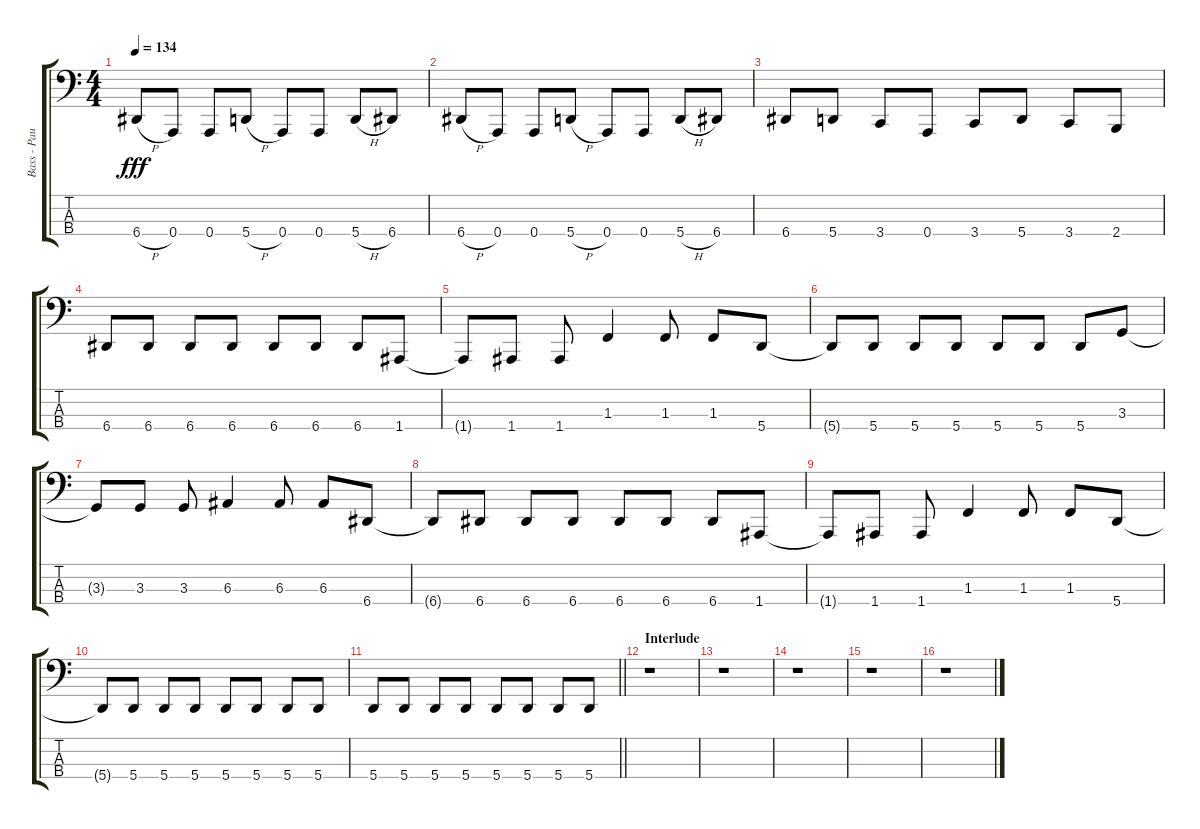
\track ("Bass - Paul" "Bass - Pau") {instrument electricbasspick}
\staff {score tabs}
\tuning (D2 A1 E1 A0) {hide}
\ts (4 4)
\tempo 134
\clef f4
\ks c
6.4{h}.8{dy fff} 0.4.8 0.4.8 5.4{h}.8 0.4.8 0.4.8 5.4{h}.8 6.4.8 |
6.4{h}.8 0.4.8 0.4.8 5.4{h}.8 0.4.8 0.4.8 5.4{h}.8 6.4.8 |
6.4.8 5.4.8 3.4.8 0.4.8 3.4.8 5.4.8 3.4.8 2.4.8 |
6.4.8 6.4.8 6.4.8 6.4.8 6.4.8 6.4.8 6.4.8 1.4.8 |
1.4{t}.8 1.4.8 1.4.8 1.3.4 1.3.8 1.3.8 5.4.8 |
5.4{t}.8 5.4.8 5.4.8 5.4.8 5.4.8 5.4.8 5.4.8 3.3.8 |
3.3{t}.8 3.3.8 3.3.8 6.3.4 6.3.8 6.3.8 6.4.8 |
6.4{t}.8 6.4.8 6.4.8 6.4.8 6.4.8 6.4.8 6.4.8 1.4.8 |
1.4{t}.8 1.4.8 1.4.8 1.3.4 1.3.8 1.3.8 5.4.8 |
5.4{t}.8 5.4.8 5.4.8 5.4.8 5.4.8 5.4.8 5.4.8 5.4.8 |
\barLineRight lightlight
5.4.8 5.4.8 5.4.8 5.4.8 5.4.8 5.4.8 5.4.8 5.4.8 |
\section ("" "Interlude")
r.1 |
r.1 |
r.1 |
r.1 |
r.1
